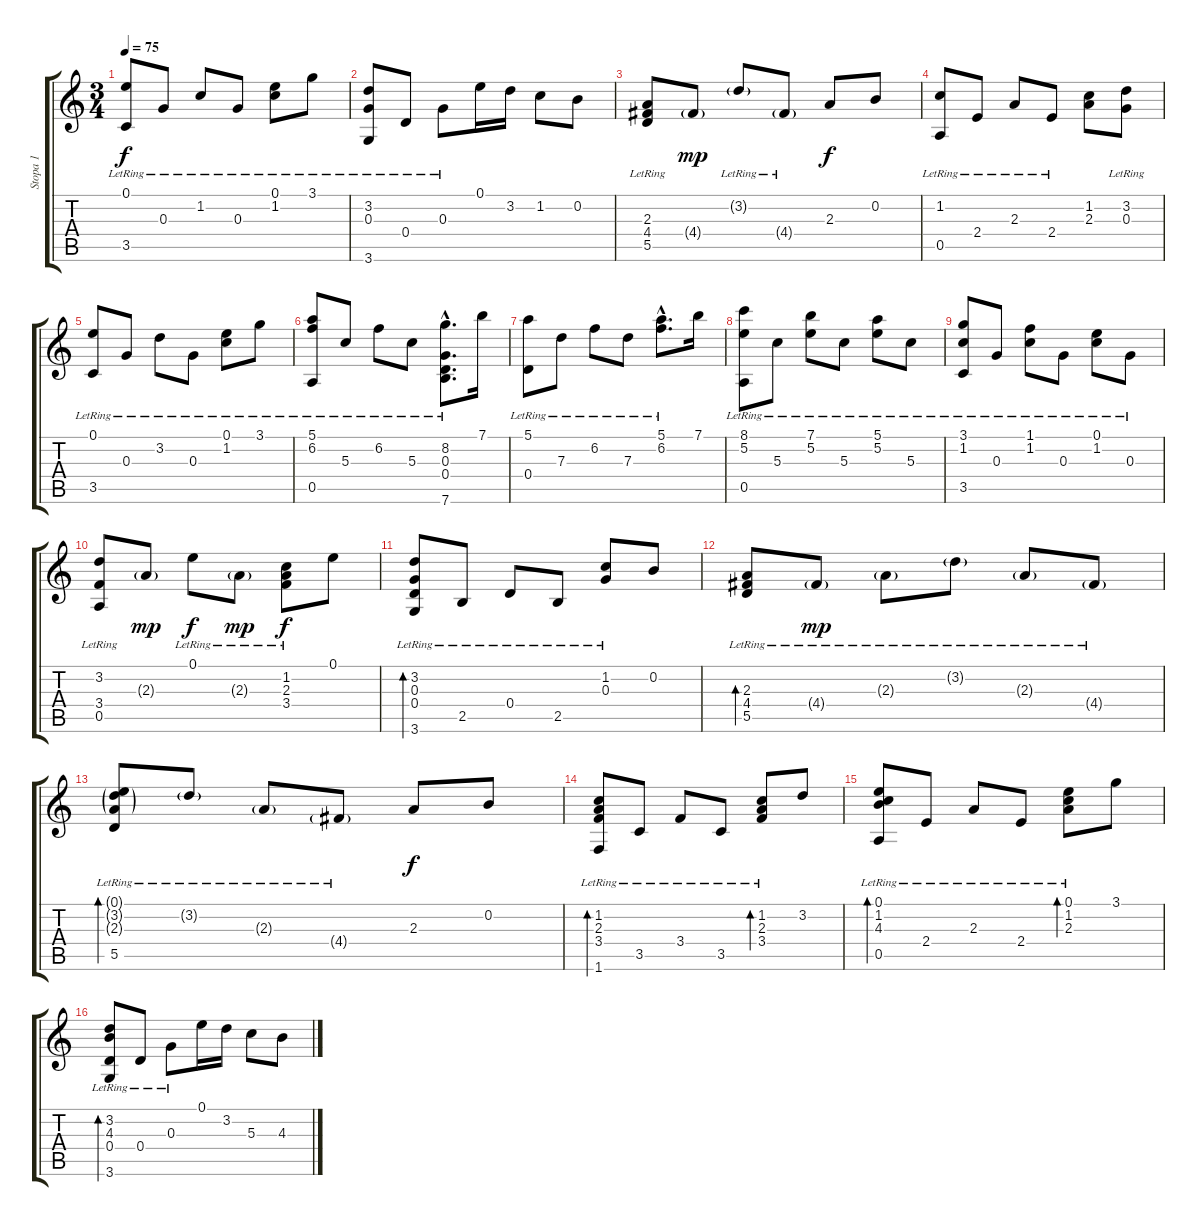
\track ("Stopa 1" "Stopa 1") {instrument acousticguitarnylon}
\staff {score tabs}
\tuning (E4 B3 G3 D3 A2 E2) {hide}
\ts (3 4)
\tempo 75
\clef g2
\ks c
(0.1{lr} 3.5{lr}).8{dy f} 0.3{lr}.8 1.2{lr}.8 0.3{lr}.8 (0.1 1.2{lr}).8 3.1{lr}.8 |
(3.2{lr} 0.3{lr} 3.6{lr}).8 0.4{lr}.8 0.3{lr}.8 0.1.16 3.2.16 1.2.8 0.2.8 |
(2.3{lr} 4.4{lr} 5.5{lr}).8 4.4{g}.8{dy mp} 3.2{g lr}.8 4.4{g lr}.8 2.3.8{dy f} 0.2.8 |
(1.2{lr} 0.5{lr}).8 2.4{lr}.8 2.3{lr}.8 2.4{lr}.8 (1.2 2.3).8 (3.2{lr} 0.3{lr}).8 |
(0.1{lr} 3.5{lr}).8 0.3{lr}.8 3.2{lr}.8 0.3{lr}.8 (0.1 1.2{lr}).8 3.1{lr}.8 |
(5.1{lr} 6.2{lr} 0.5{lr}).8 5.3{lr}.8 6.2{lr}.8 5.3{lr}.8 (8.2{hac lr} 0.3{hac} 0.4{hac lr} 7.6{hac lr}).8{d} 7.1.16 |
(5.1{lr} 0.4{lr}).8 7.3{lr}.8 6.2{lr}.8 7.3{lr}.8 (5.1{hac} 6.2{hac lr}).8{d} 7.1.16 |
(8.1{lr} 5.2{lr} 0.5{lr}).8 5.3{lr}.8 (7.1{lr} 5.2{lr}).8 5.3{lr}.8 (5.1{lr} 5.2{lr}).8 5.3{lr}.8 |
(3.1{lr} 1.2{lr} 3.5{lr}).8 0.3{lr}.8 (1.1{lr} 1.2{lr}).8 0.3{lr}.8 (0.1{lr} 1.2{lr}).8 0.3{lr}.8 |
(3.2{lr} 3.4{lr} 0.5{lr}).8 2.3{g}.8{dy mp} 0.1{lr}.8{dy f} 2.3{g lr}.8{dy mp} (1.2{lr} 2.3{lr} 3.4{lr}).8{dy f} 0.1.8 |
(3.2{lr} 0.3{lr} 0.4{lr} 3.6).8{bd 60} 2.5{lr}.8 0.4{lr}.8 2.5{lr}.8 (1.2{lr} 0.3{lr}).8 0.2.8 |
(2.3{lr} 4.4{lr} 5.5{lr}).8{bd 60} 4.4{g lr}.8{dy mp} 2.3{g lr}.8 3.2{g lr}.8 2.3{g lr}.8 4.4{g lr}.8 |
(0.1{g lr} 3.2{g lr} 2.3{g lr} 5.5{lr}).8{bd 60} 3.2{g lr}.8 2.3{g lr}.8 4.4{g lr}.8 2.3.8{dy f} 0.2.8 |
(1.2{lr} 2.3{lr} 3.4 1.6{lr}).8{bd 60} 3.5{lr}.8 3.4{lr}.8 3.5{lr}.8 (1.2{lr} 2.3{lr} 3.4{lr}).8{bd 60} 3.2.8 |
(0.1{lr} 1.2{lr} 4.3{lr} 0.5{lr}).8{bd 60} 2.4{lr}.8 2.3{lr}.8 2.4{lr}.8 (0.1{lr} 1.2{lr} 2.3{lr}).8{bd 60} 3.1.8 |
(3.2{lr} 4.3{lr} 0.4{lr} 3.6{lr}).8{bd 60} 0.4{lr}.8 0.3{lr}.8 0.1.16 3.2.16 5.3.8 4.3.8
